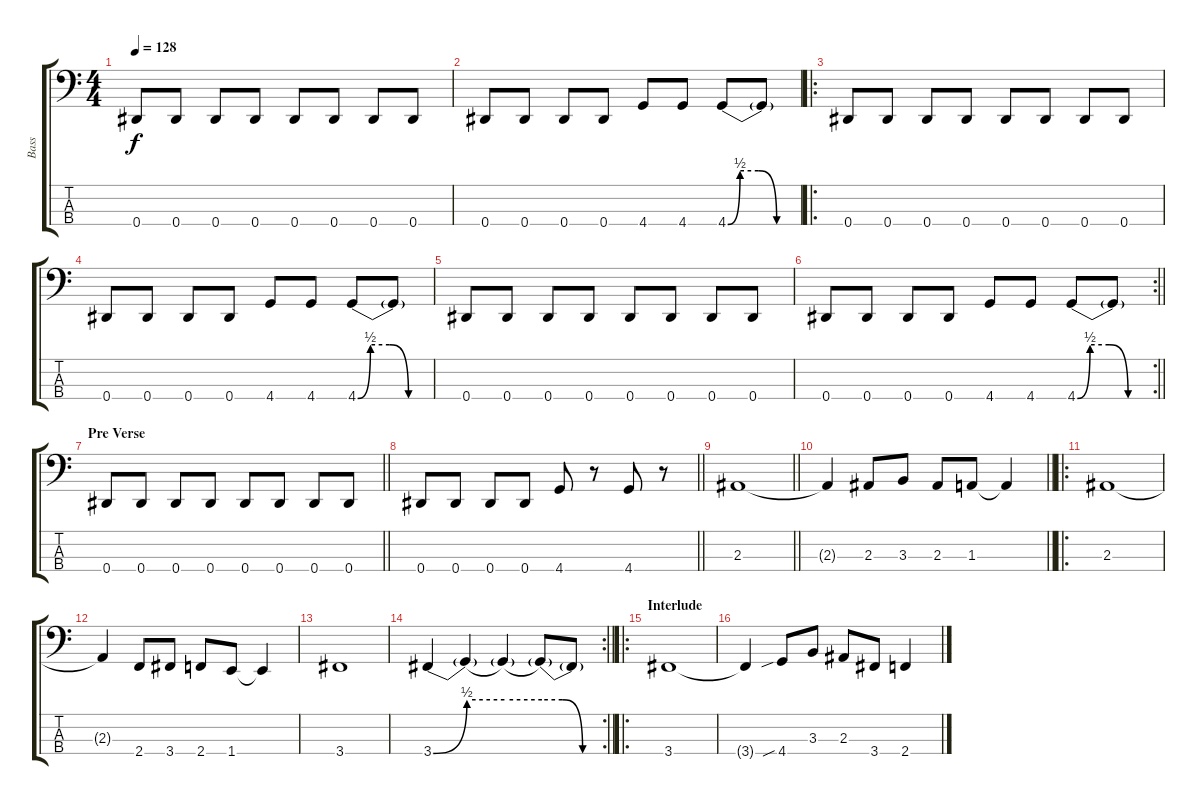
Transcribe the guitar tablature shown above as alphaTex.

\track ("Bass" "Bass") {instrument electricbasspick}
\staff {score tabs}
\tuning (Gb2 Db2 Ab1 Eb1) {hide}
\ts (4 4)
\tempo 128
\clef f4
\ks c
0.4.8{dy f} 0.4.8 0.4.8 0.4.8 0.4.8 0.4.8 0.4.8 0.4.8 |
0.4.8 0.4.8 0.4.8 0.4.8 4.4.8 4.4.8 4.4{be (custom 0 0 10 2 25 2 40 0 60 0)}.8 4.4{t}.8 |
\ro
0.4.8 0.4.8 0.4.8 0.4.8 0.4.8 0.4.8 0.4.8 0.4.8 |
0.4.8 0.4.8 0.4.8 0.4.8 4.4.8 4.4.8 4.4{be (custom 0 0 10 2 25 2 40 0 60 0)}.8 4.4{t}.8 |
0.4.8 0.4.8 0.4.8 0.4.8 0.4.8 0.4.8 0.4.8 0.4.8 |
\rc 2
\barLineRight lightlight
0.4.8 0.4.8 0.4.8 0.4.8 4.4.8 4.4.8 4.4{be (custom 0 0 10 2 25 2 40 0 60 0)}.8 4.4{t}.8 |
\section ("" "Pre Verse")
\barLineRight lightlight
0.4.8 0.4.8 0.4.8 0.4.8 0.4.8 0.4.8 0.4.8 0.4.8 |
\barLineRight lightlight
0.4.8 0.4.8 0.4.8 0.4.8 4.4.8 r.8 4.4.8 r.8 |
\barLineRight lightlight
2.3.1 |
\barLineRight lightlight
2.3{t}.4 2.3.8 3.3.8 2.3.8 1.3.8 1.3{t}.4 |
\ro
2.3.1 |
2.3{t}.4 2.4.8 3.4.8 2.4.8 1.4.8 1.4{t}.4 |
3.4.1 |
\rc 2
\barLineRight lightlight
3.4{be (bend 0 0 60 2)}.4 3.4{be (hold 0 2 60 2) t}.4 3.4{be (hold 0 2 60 2) t}.4 3.4{be (custom 0 2 20 2 40 0 60 0) t}.8 3.4{t}.8 |
\ro
\section ("" "Interlude")
3.4.1 |
3.4{t}.4 4.4{sib}.8 3.3.8 2.3.8 3.4.8 2.4.4
